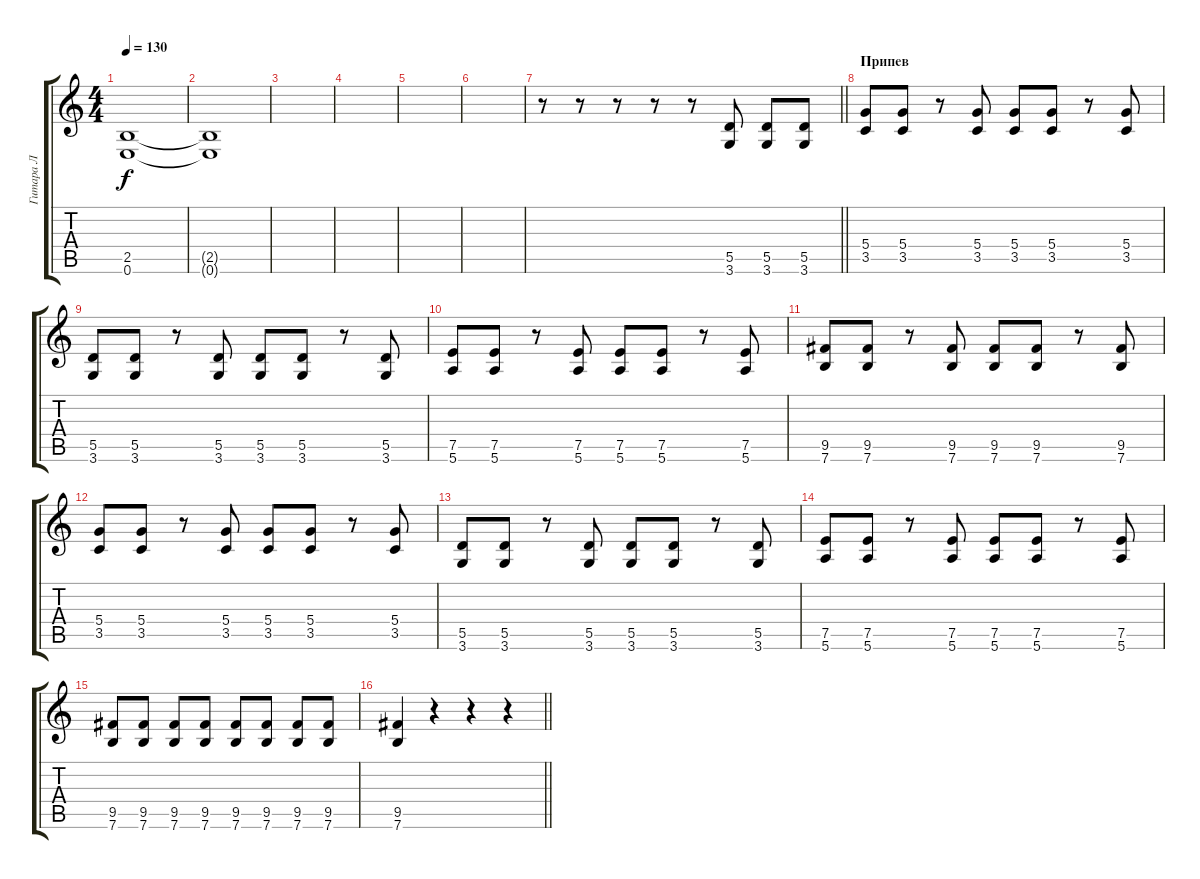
\track ("Гитара Л" "Гитара Л") {instrument distortionguitar}
\staff {score tabs}
\tuning (E4 B3 G3 D3 A2 E2) {hide}
\ts (4 4)
\tempo 130
\clef g2
\ks c
(2.5{t} 0.6{t}).1{dy f} |
(2.5{t} 0.6{t}).1 |
|
|
|
|
\barLineRight lightlight
r.8{volume 13} r.8 r.8 r.8 r.8 (5.5 3.6).8 (5.5 3.6).8 (5.5 3.6).8 |
\section ("" "Припев")
(5.4 3.5).8{volume 13} (5.4 3.5).8 r.8 (5.4 3.5).8 (5.4 3.5).8 (5.4 3.5).8 r.8 (5.4 3.5).8 |
(5.5 3.6).8 (5.5 3.6).8 r.8 (5.5 3.6).8 (5.5 3.6).8 (5.5 3.6).8 r.8 (5.5 3.6).8 |
(7.5 5.6).8 (7.5 5.6).8 r.8 (7.5 5.6).8 (7.5 5.6).8 (7.5 5.6).8 r.8 (7.5 5.6).8 |
(9.5 7.6).8 (9.5 7.6).8 r.8 (9.5 7.6).8 (9.5 7.6).8 (9.5 7.6).8 r.8 (9.5 7.6).8 |
(5.4 3.5).8 (5.4 3.5).8 r.8 (5.4 3.5).8 (5.4 3.5).8 (5.4 3.5).8 r.8 (5.4 3.5).8 |
(5.5 3.6).8 (5.5 3.6).8 r.8 (5.5 3.6).8 (5.5 3.6).8 (5.5 3.6).8 r.8 (5.5 3.6).8 |
(7.5 5.6).8 (7.5 5.6).8 r.8 (7.5 5.6).8 (7.5 5.6).8 (7.5 5.6).8 r.8 (7.5 5.6).8 |
(9.5 7.6).8 (9.5 7.6).8 (9.5 7.6).8 (9.5 7.6).8 (9.5 7.6).8 (9.5 7.6).8 (9.5 7.6).8 (9.5 7.6).8 |
\barLineRight lightlight
(9.5 7.6).4 r.4 r.4 r.4
